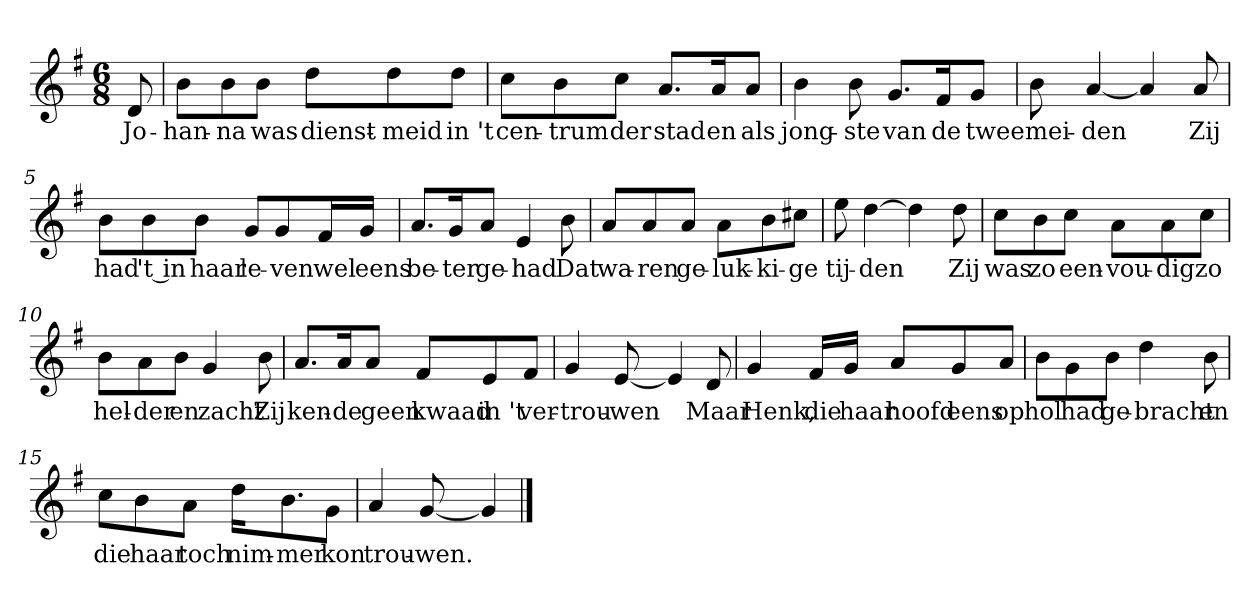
**kern	**text
*part1	*part1
*staff1	*staff1
*clefG2	*
*k[f#]	*
*G:	*
*M6/8	*
*MM120	*
=	=
8d	Jo-
=1	=1
8b\L	-han-
8b\	-na
8b\J	was
8dd\L	dienst-
8dd\	-meid
8dd\J	in 't
=2	=2
8cc\L	cen-
8b\	-trum
8cc\J	der
8.a/L	stad
16a/K	en
8a/J	als
=3	=3
4b	jong-
8b	-ste
8.g/L	van
16f#/K	de
8g/J	twee
=4	=4
8b	mei-
[4a	-den
4a]	.
8a	Zij
=5	=5
8b\L	had
8b\	't in
8b\J	haar
8g/L	le-
8g/	-ven
16f#/L	wel
16g/JJ	eens
=6	=6
8.a/L	be-
16g/K	-ter
8a/J	ge-
4e	-had
8b	Dat
=7	=7
8a/L	wa-
8a/	-ren
8a/J	ge-
8a\L	-luk-
8b\	-ki-
8cc#X\J	-ge
=8	=8
8ee	tij-
[4dd	-den
4dd]	.
8dd	Zij
=9	=9
8cc\L	was
8b\	zo
8cc\J	een-
8a\L	-vou-
8a\	-dig
8cc\J	zo
=10	=10
8b\L	hel-
8a\	-der
8b\J	en
4g	zacht
8b	Zij
=11	=11
8.a/L	ken-
16a/K	-de
8a/J	geen
8f#/L	kwaad
8e/	in 't
8f#/J	ver-
=12	=12
4g	-trou-
[8e	-wen
4e]	.
8d	Maar
=13	=13
4g	Henk,
16f#/LL	die
16g/JJ	haar
8a/L	hoofd
8g/	eens
8a/J	op
=14	=14
8b\L	hol
8g\	had
8b\J	ge-
4dd	-bracht
8b	en
=15	=15
8cc\L	die
8b\	haar
8a\J	toch
16dd\KL	nim-
8.b\	-mer
8g\J	kon
=16	=16
4a	trou-
[8g	-wen.
4g]	.
==	==
*-	*-
